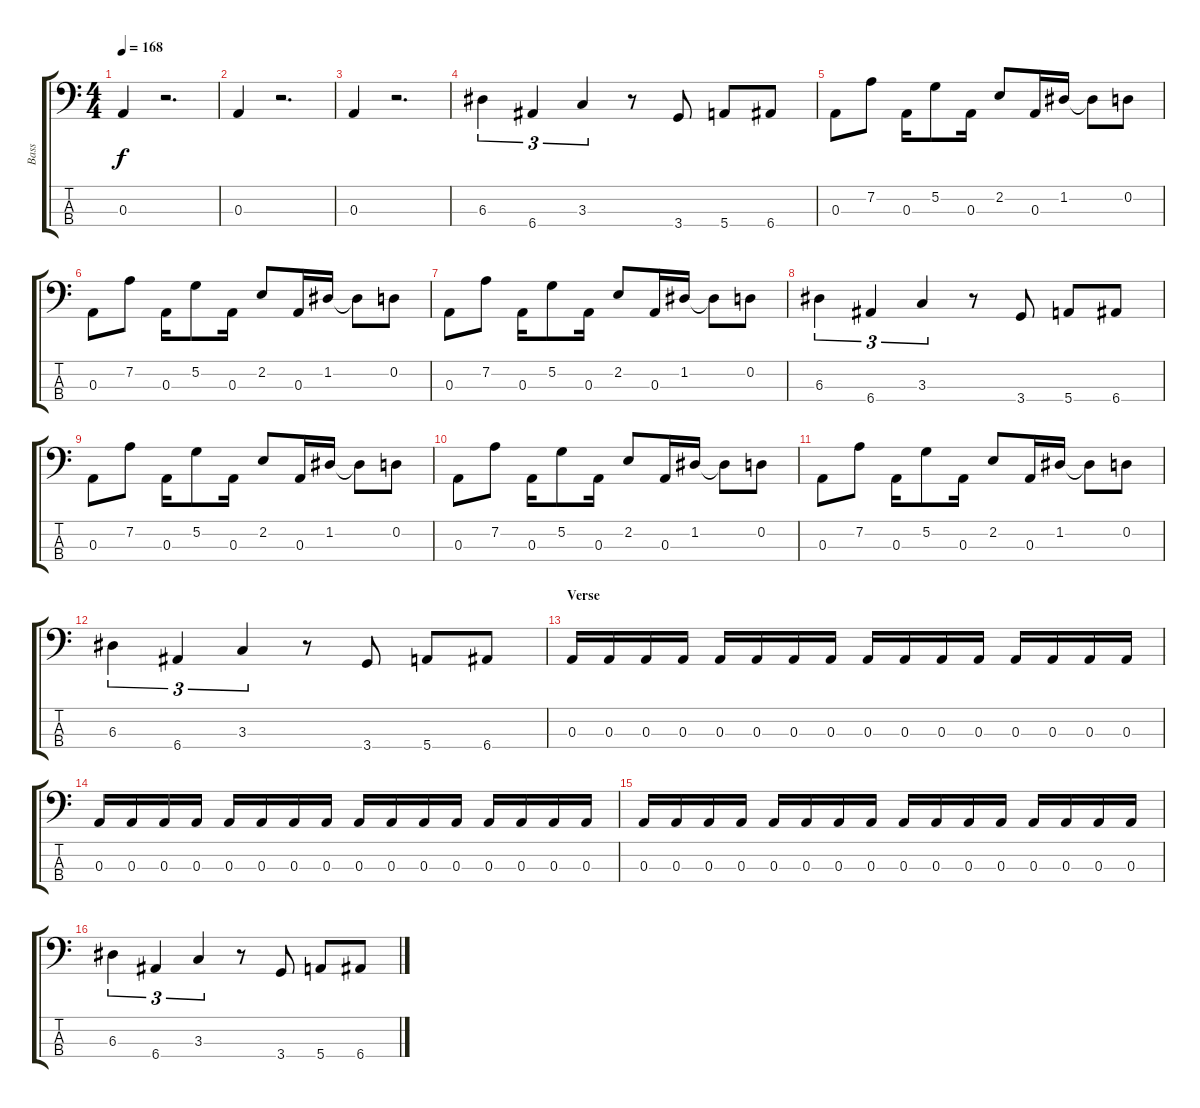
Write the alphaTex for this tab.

\track ("Bass" "Bass") {instrument electricbasspick}
\staff {score tabs}
\tuning (G2 D2 A1 E1) {hide}
\ts (4 4)
\tempo 168
\clef f4
\ks c
0.3.4{dy f} r.2{d} |
0.3.4 r.2{d} |
0.3.4 r.2{d} |
6.3.4{tu (3 2)} 6.4.4{tu (3 2)} 3.3.4{tu (3 2)} r.8 3.4.8 5.4.8 6.4.8 |
0.3.8 7.2.8 0.3.16 5.2.8 0.3.16 2.2.8 0.3.16 1.2.16 1.2{t}.8 0.2.8 |
0.3.8 7.2.8 0.3.16 5.2.8 0.3.16 2.2.8 0.3.16 1.2.16 1.2{t}.8 0.2.8 |
0.3.8 7.2.8 0.3.16 5.2.8 0.3.16 2.2.8 0.3.16 1.2.16 1.2{t}.8 0.2.8 |
6.3.4{tu (3 2)} 6.4.4{tu (3 2)} 3.3.4{tu (3 2)} r.8 3.4.8 5.4.8 6.4.8 |
0.3.8 7.2.8 0.3.16 5.2.8 0.3.16 2.2.8 0.3.16 1.2.16 1.2{t}.8 0.2.8 |
0.3.8 7.2.8 0.3.16 5.2.8 0.3.16 2.2.8 0.3.16 1.2.16 1.2{t}.8 0.2.8 |
0.3.8 7.2.8 0.3.16 5.2.8 0.3.16 2.2.8 0.3.16 1.2.16 1.2{t}.8 0.2.8 |
6.3.4{tu (3 2)} 6.4.4{tu (3 2)} 3.3.4{tu (3 2)} r.8 3.4.8 5.4.8 6.4.8 |
\section ("" "Verse")
0.3.16 0.3.16 0.3.16 0.3.16 0.3.16 0.3.16 0.3.16 0.3.16 0.3.16 0.3.16 0.3.16 0.3.16 0.3.16 0.3.16 0.3.16 0.3.16 |
0.3.16 0.3.16 0.3.16 0.3.16 0.3.16 0.3.16 0.3.16 0.3.16 0.3.16 0.3.16 0.3.16 0.3.16 0.3.16 0.3.16 0.3.16 0.3.16 |
0.3.16 0.3.16 0.3.16 0.3.16 0.3.16 0.3.16 0.3.16 0.3.16 0.3.16 0.3.16 0.3.16 0.3.16 0.3.16 0.3.16 0.3.16 0.3.16 |
6.3.4{tu (3 2)} 6.4.4{tu (3 2)} 3.3.4{tu (3 2)} r.8 3.4.8 5.4.8 6.4.8
